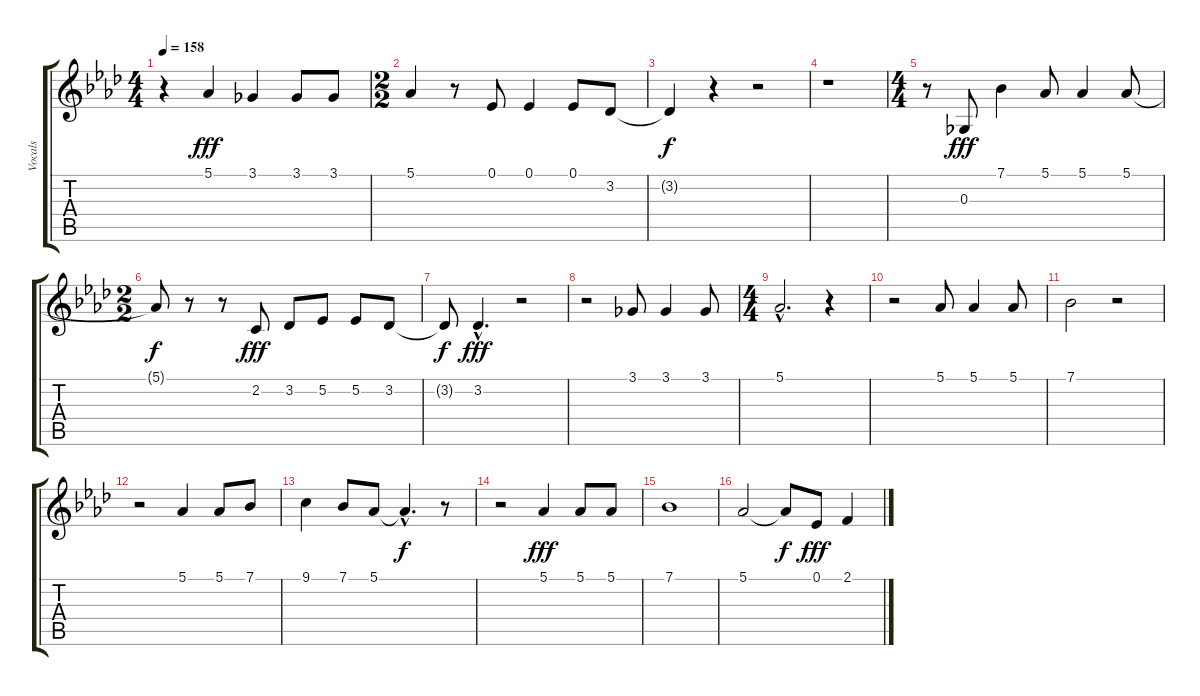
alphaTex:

\track ("Vocals" "Vocals") {instrument lead2sawtooth}
\staff {score tabs}
\tuning (Eb4 Bb3 Gb3 Db3 Ab2 Db2) {hide}
\ts (4 4)
\tempo 158
\clef g2
\ks ab
r.4{dy fff} 5.1.4 3.1.4 3.1.8 3.1.8 |
\ts (2 2)
5.1.4 r.8 0.1.8 0.1.4 0.1.8 3.2.8 |
3.2{t}.4{dy f} r.4 r.2 |
r.1 |
\ts (4 4)
r.8 0.3.8{dy fff} 7.1.4 5.1.8 5.1.4 5.1.8 |
\ts (2 2)
5.1{t}.8{dy f} r.8 r.8 2.2.8{dy fff} 3.2.8 5.2.8 5.2.8 3.2.8 |
3.2{t}.8{dy f} 3.2{hac}.4{d dy fff} r.2 |
r.2 3.1.8 3.1.4 3.1.8 |
\ts (4 4)
5.1{hac}.2{d} r.4 |
r.2 5.1.8 5.1.4 5.1.8 |
7.1.2 r.2 |
r.2 5.1.4 5.1.8 7.1.8 |
9.1.4 7.1.8 5.1.8 5.1{hac t}.4{d dy f} r.8 |
r.2 5.1.4{dy fff} 5.1.8 5.1.8 |
7.1.1 |
5.1.2 5.1{t}.8{dy f} 0.1.8{dy fff} 2.1.4
